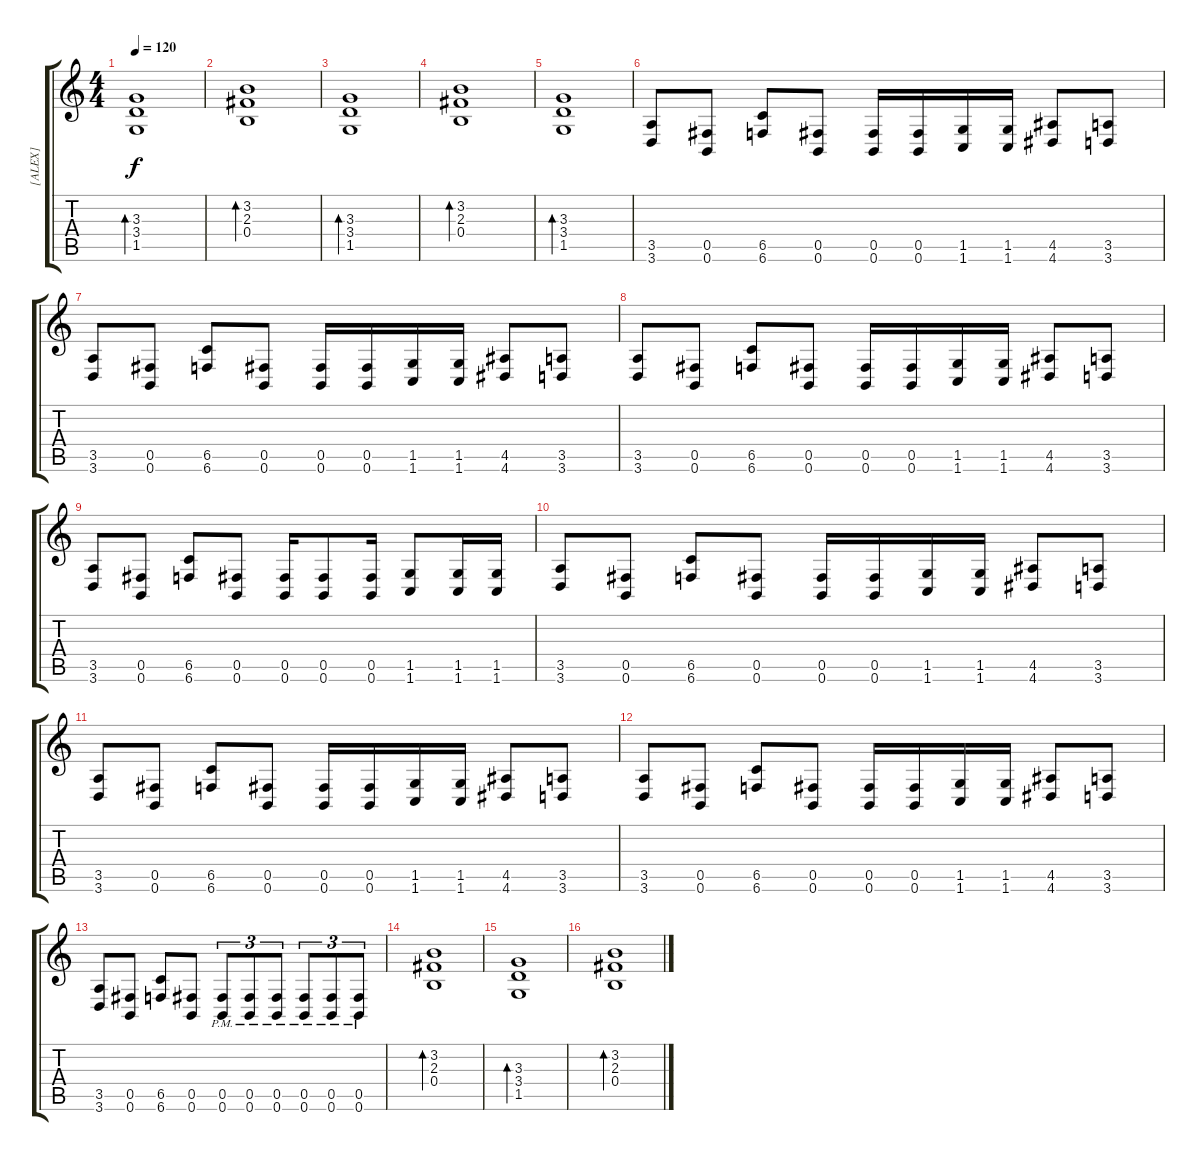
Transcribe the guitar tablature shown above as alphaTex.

\track ("[ALEX]" "[ALEX]") {instrument distortionguitar}
\staff {score tabs}
\tuning (Db4 Ab3 E3 B2 Gb2 B1) {hide}
\ts (4 4)
\tempo 120
\clef g2
\ks c
(3.3 3.4 1.5).1{bd 120 dy f} |
(3.2 2.3 0.4).1{bd 120} |
(3.3 3.4 1.5).1{bd 120} |
(3.2 2.3 0.4).1{bd 120} |
(3.3 3.4 1.5).1{bd 120} |
(3.5 3.6).8{instrument distortionguitar} (0.5 0.6).8 (6.5 6.6).8 (0.5 0.6).8 (0.5 0.6).16 (0.5 0.6).16 (1.5 1.6).16 (1.5 1.6).16 (4.5 4.6).8 (3.5 3.6).8 |
(3.5 3.6).8 (0.5 0.6).8 (6.5 6.6).8 (0.5 0.6).8 (0.5 0.6).16 (0.5 0.6).16 (1.5 1.6).16 (1.5 1.6).16 (4.5 4.6).8 (3.5 3.6).8 |
(3.5 3.6).8 (0.5 0.6).8 (6.5 6.6).8 (0.5 0.6).8 (0.5 0.6).16 (0.5 0.6).16 (1.5 1.6).16 (1.5 1.6).16 (4.5 4.6).8 (3.5 3.6).8 |
(3.5 3.6).8 (0.5 0.6).8 (6.5 6.6).8 (0.5 0.6).8 (0.5 0.6).16 (0.5 0.6).8 (0.5 0.6).16 (1.5 1.6).8 (1.5 1.6).16 (1.5 1.6).16 |
(3.5 3.6).8 (0.5 0.6).8 (6.5 6.6).8 (0.5 0.6).8 (0.5 0.6).16 (0.5 0.6).16 (1.5 1.6).16 (1.5 1.6).16 (4.5 4.6).8 (3.5 3.6).8 |
(3.5 3.6).8 (0.5 0.6).8 (6.5 6.6).8 (0.5 0.6).8 (0.5 0.6).16 (0.5 0.6).16 (1.5 1.6).16 (1.5 1.6).16 (4.5 4.6).8 (3.5 3.6).8 |
(3.5 3.6).8 (0.5 0.6).8 (6.5 6.6).8 (0.5 0.6).8 (0.5 0.6).16 (0.5 0.6).16 (1.5 1.6).16 (1.5 1.6).16 (4.5 4.6).8 (3.5 3.6).8 |
(3.5 3.6).8 (0.5 0.6).8 (6.5 6.6).8 (0.5 0.6).8 (0.5{pm} 0.6).8{tu (3 2)} (0.5{pm} 0.6).8{tu (3 2)} (0.5{pm} 0.6).8{tu (3 2)} (0.5{pm} 0.6).8{tu (3 2)} (0.5{pm} 0.6).8{tu (3 2)} (0.5{pm} 0.6).8{tu (3 2)} |
(3.2 2.3 0.4).1{bd 120 instrument acousticguitarsteel} |
(3.3 3.4 1.5).1{bd 120} |
(3.2 2.3 0.4).1{bd 120}
